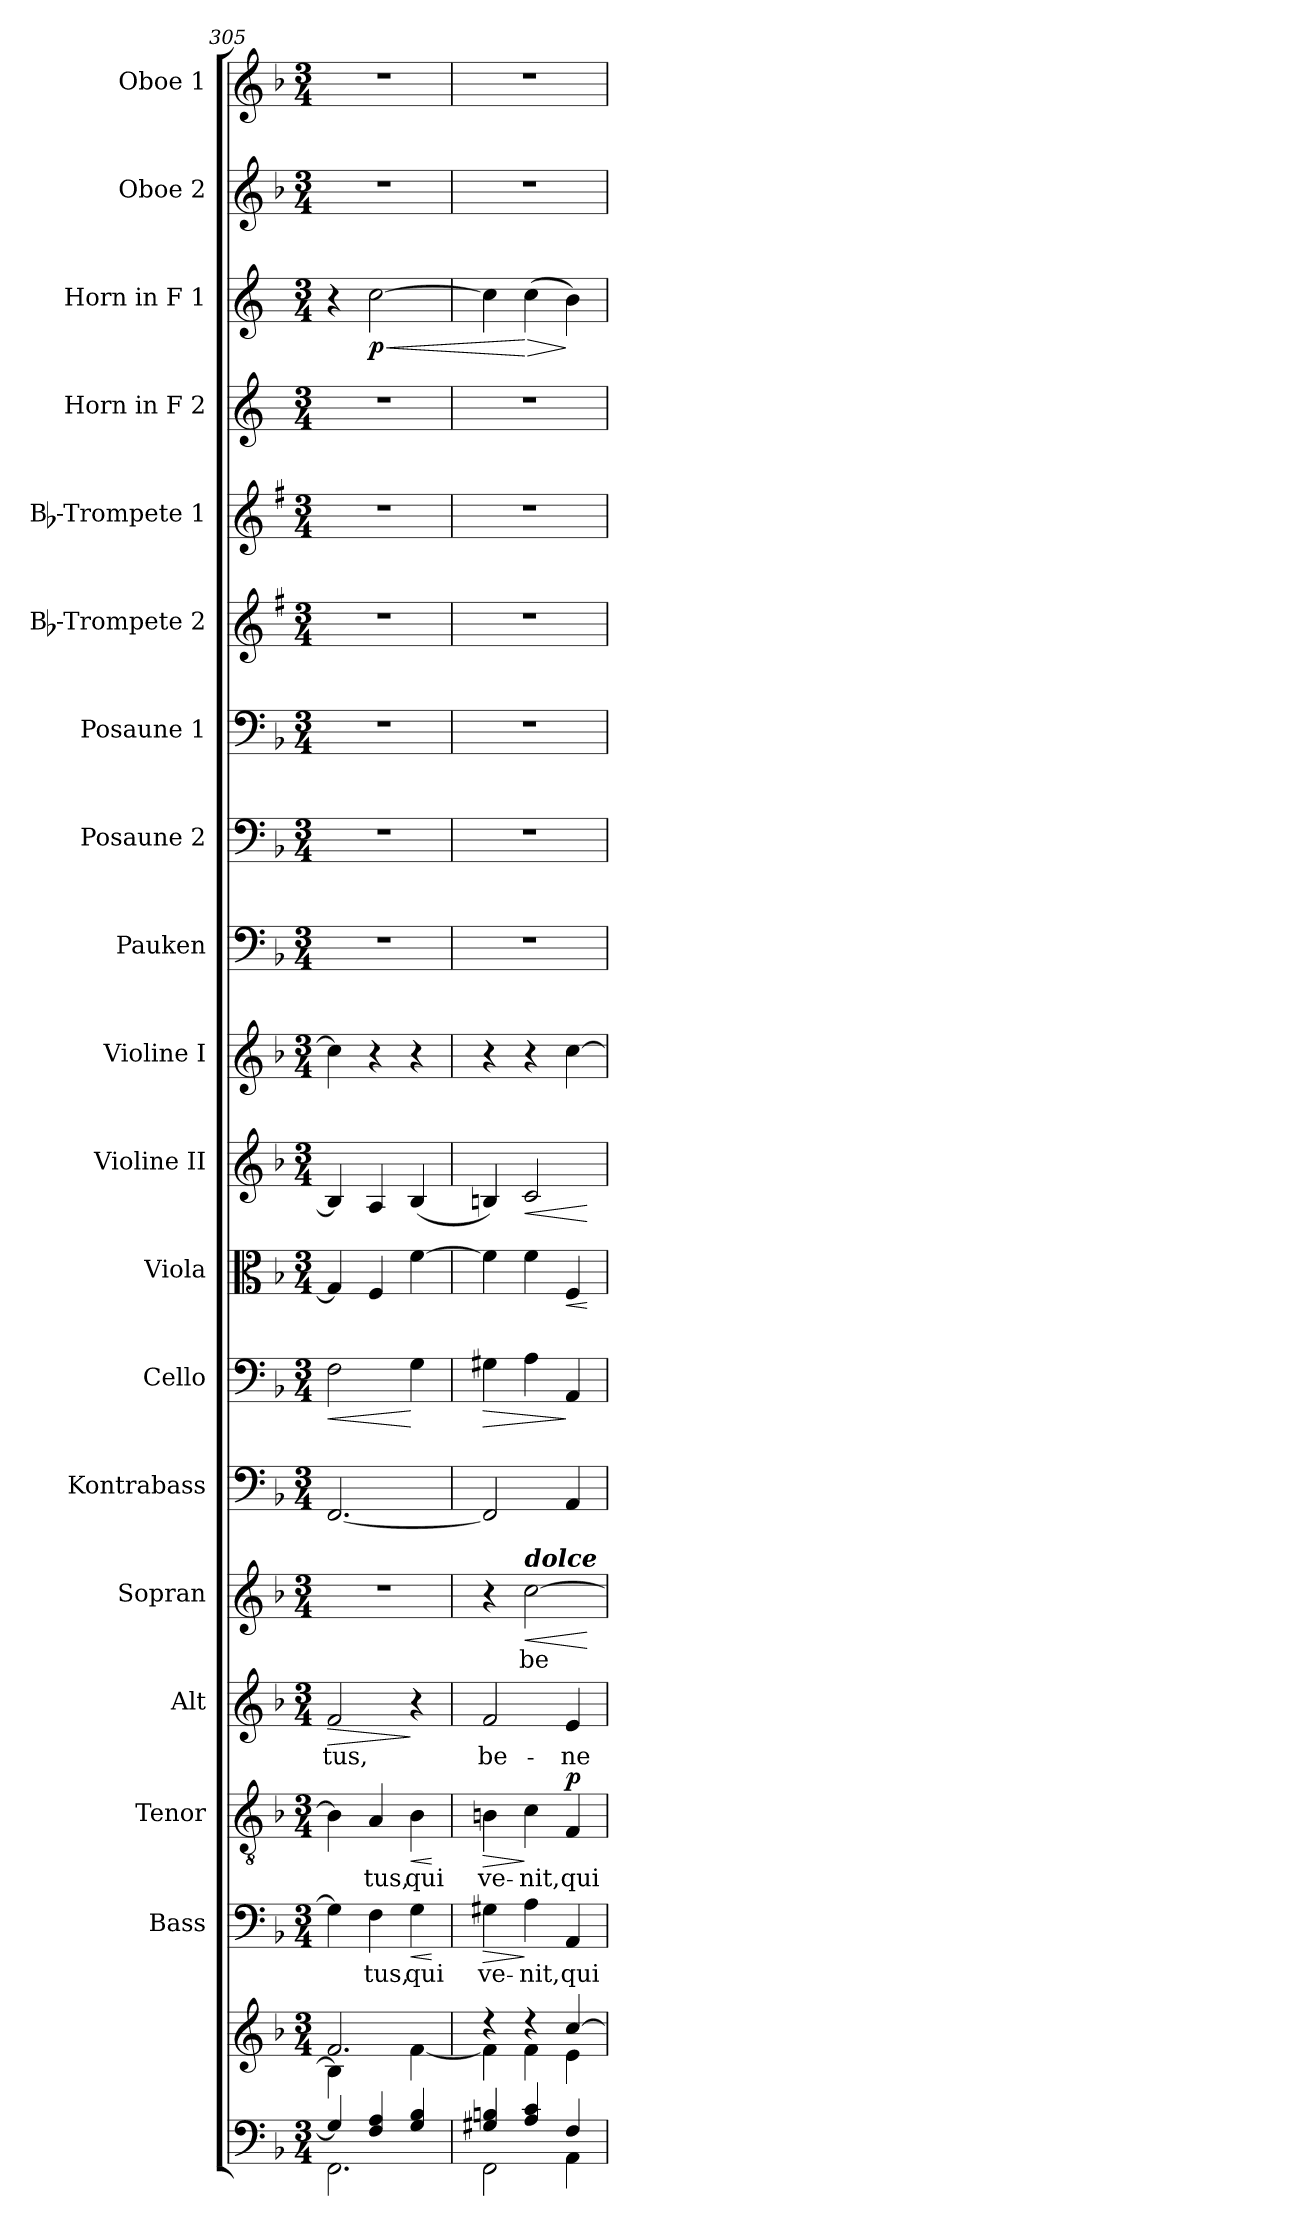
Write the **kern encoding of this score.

**kern	**kern	**kern	**text	**dynam	**kern	**text	**dynam	**kern	**text	**dynam	**kern	**text	**dynam	**kern	**kern	**dynam	**kern	**dynam	**kern	**dynam	**kern	**kern	**kern	**kern	**kern	**kern	**kern	**kern	**dynam	**kern	**kern
*part19	*part19	*part18	*part18	*part18	*part17	*part17	*part17	*part16	*part16	*part16	*part15	*part15	*part15	*part14	*part13	*part13	*part12	*part12	*part11	*part11	*part10	*part9	*part8	*part7	*part6	*part5	*part4	*part3	*part3	*part2	*part1
*staff20	*staff19	*staff18	*staff18	*staff18	*staff17	*staff17	*staff17	*staff16	*staff16	*staff16	*staff15	*staff15	*staff15	*staff14	*staff13	*staff13	*staff12	*staff12	*staff11	*staff11	*staff10	*staff9	*staff8	*staff7	*staff6	*staff5	*staff4	*staff3	*staff3	*staff2	*staff1
*	*	*I"Bass	*	*	*I"Tenor	*	*	*I"Alt	*	*	*I"Sopran	*	*	*I"Kontrabass	*I"Cello	*	*I"Viola	*	*I"Violine II	*	*I"Violine I	*I"Pauken	*I"Posaune 2	*I"Posaune 1	*I"Bb-Trompete 2	*I"Bb-Trompete 1	*I"Horn in F 2	*I"Horn in F 1	*	*I"Oboe 2	*I"Oboe 1
*	*	*I'B.	*	*	*I'T.	*	*	*I'A.	*	*	*I'S.	*	*	*I'Kb.	*	*	*I'Vla.	*	*I'Vl. II	*	*I'Vl. I	*I'Pk.	*I'Pos. 2	*I'Pos. 1	*I'Bb Trp. 2	*I'Bb Trp. 1	*	*	*	*I'Ob. 2	*I'Ob. 1
*clefF4	*clefG2	*clefF4	*	*	*clefGv2	*	*	*clefG2	*	*	*clefG2	*	*	*clefF4	*clefF4	*	*clefC3	*	*clefG2	*	*clefG2	*clefF4	*clefF4	*clefF4	*clefG2	*clefG2	*clefG2	*clefG2	*	*clefG2	*clefG2
*	*	*	*	*	*	*	*	*	*	*	*	*	*	*ITrd7c12	*	*	*	*	*	*	*	*	*	*	*ITrd1c2	*ITrd1c2	*ITrd4c7	*ITrd4c7	*	*	*
*k[b-]	*k[b-]	*k[b-]	*	*	*k[b-]	*	*	*k[b-]	*	*	*k[b-]	*	*	*k[b-]	*k[b-]	*	*k[b-]	*	*k[b-]	*	*k[b-]	*k[b-]	*k[b-]	*k[b-]	*k[b-]	*k[b-]	*k[b-]	*k[b-]	*	*k[b-]	*k[b-]
*F:	*F:	*F:	*	*	*F:	*	*	*F:	*	*	*F:	*	*	*F:	*F:	*	*F:	*	*F:	*	*F:	*F:	*F:	*F:	*F:	*F:	*F:	*F:	*	*F:	*F:
*M3/4	*M3/4	*M3/4	*	*	*M3/4	*	*	*M3/4	*	*	*M3/4	*	*	*M3/4	*M3/4	*	*M3/4	*	*M3/4	*	*M3/4	*M3/4	*M3/4	*M3/4	*M3/4	*M3/4	*M3/4	*M3/4	*	*M3/4	*M3/4
=305	=305	=305	=305	=305	=305	=305	=305	=305	=305	=305	=305	=305	=305	=305	=305	=305	=305	=305	=305	=305	=305	=305	=305	=305	=305	=305	=305	=305	=305	=305	=305
*^	*^	*	*	*	*	*	*	*	*	*	*	*	*	*	*	*	*	*	*	*	*	*	*	*	*	*	*	*	*	*	*
!	!	!	!	!	!	!	!	!	!	!	!LO:LY:b	!LO:HP:b	!	!	!	!	!	!LO:HP:b	!	!	!	!	!	!	!	!	!	!	!	!	!	!	!
4G/]	2.FF\	2.f/	4B-\]	4G\]	.	.	4B-\]	.	.	2f/	-tus,	>	2.r	.	.	[2.FFF/	2F\	<	4G/]	.	4B-/]	.	4cc\]	2.r	2.r	2.r	2.r	2.r	2.r	4r	.	2.r	2.r
!	!	!	!	!	!LO:LY:b	!	!	!LO:LY:b	!	!	!	!	!	!	!	!	!	!	!	!	!	!	!	!	!	!	!	!	!	!	!LO:HP:b	!	!
!	!	!	!	!	!	!	!	!	!	!	!	!	!	!	!	!	!	!	!	!	!	!	!	!	!	!	!	!	!	!	!LO:DY:n=1:b	!	!
4F/ 4A/	.	.	4ryy	4F\	-tus,	.	4A/	-tus,	.	.	.	.	.	.	.	.	.	.	4F/	.	4A/	.	4r	.	.	.	.	.	.	[2f\	< p	.	.
!	!	!	!	!	!LO:LY:b	!LO:HP:b	!	!LO:LY:b	!LO:HP:b	!	!	!	!	!	!	!	!	!	!	!	!	!	!	!	!	!	!	!	!	!	!	!	!
4G/ 4B-/	.	.	[<4f\	4G\	qui	<	4B-\	qui	<	4r	.	]	.	.	.	.	4G\	[	[4f\	.	(<4B-/	.	4r	.	.	.	.	.	.	.	.	.	.
*v	*v	*	*	*	*	*	*	*	*	*	*	*	*	*	*	*	*	*	*	*	*	*	*	*	*	*	*	*	*	*	*	*	*
*	*v	*v	*	*	*	*	*	*	*	*	*	*	*	*	*	*	*	*	*	*	*	*	*	*	*	*	*	*	*	*	*	*
.	.	.	.	[	.	.	[	.	.	.	.	.	.	.	.	.	.	.	.	.	.	.	.	.	.	.	.	.	.	.	.
=306	=306	=306	=306	=306	=306	=306	=306	=306	=306	=306	=306	=306	=306	=306	=306	=306	=306	=306	=306	=306	=306	=306	=306	=306	=306	=306	=306	=306	=306	=306	=306
*^	*^	*	*	*	*	*	*	*	*	*	*	*	*	*	*	*	*	*	*	*	*	*	*	*	*	*	*	*	*	*	*
!	!	!	!	!	!LO:LY:b	!LO:HP:b	!	!LO:LY:b	!LO:HP:b	!	!LO:LY:b	!	!	!	!	!	!	!LO:HP:b	!	!	!	!	!	!	!	!	!	!	!	!	!	!	!
4G#X/ 4Bn/	2FF\	4rdd	4f\]	4G#X\	ve-	>	4Bn\	ve-	>	2f/	be-	.	4r	.	.	2FFF/]	4G#X\	>	4f\]	.	4Bn/)	.	4r	2.r	2.r	2.r	2.r	2.r	2.r	4f\]	.	2.r	2.r
!	!	!	!	!	!	!	!	!	!	!	!	!	!LO:TX:a:Bi:t=dolce	!	!	!	!	!	!	!	!	!	!	!	!	!	!	!	!	!	!	!	!
!	!	!	!	!	!LO:LY:b	!	!	!LO:LY:b	!	!	!	!	!	!LO:LY:b	!LO:HP:b	!	!	!	!	!	!	!LO:HP:b	!	!	!	!	!	!	!	!	!LO:HP:n=1:b	!	!
4A/ 4c/	.	4rdd	4f\	4A\	-nit,	]	4c\	-nit,	]	.	.	.	[2cc\	be-	<	.	4A\	.	4f\	.	2c/	<	4r	.	.	.	.	.	.	(>4f\	[ >	.	.
!	!	!	!	!	!LO:LY:b	!	!	!LO:LY:b	!LO:DY:a	!	!LO:LY:b	!	!	!	!	!	!	!	!	!LO:HP:b	!	!	!	!	!	!	!	!	!	!	!	!	!
4F/	4AA\	[>4cc/	4e\	4AA/	qui	.	4F/	qui	p	4e/	-ne-	.	.	.	.	4AAA/	4AA/	]	4F/	<	.	.	[4cc\	.	.	.	.	.	.	4e\)	]	.	.
*v	*v	*	*	*	*	*	*	*	*	*	*	*	*	*	*	*	*	*	*	*	*	*	*	*	*	*	*	*	*	*	*	*	*
*	*v	*v	*	*	*	*	*	*	*	*	*	*	*	*	*	*	*	*	*	*	*	*	*	*	*	*	*	*	*	*	*	*
.	.	.	.	.	.	.	.	.	.	.	.	.	[	.	.	.	.	[	.	[	.	.	.	.	.	.	.	.	.	.	.
=	=	=	=	=	=	=	=	=	=	=	=	=	=	=	=	=	=	=	=	=	=	=	=	=	=	=	=	=	=	=	=
*-	*-	*-	*-	*-	*-	*-	*-	*-	*-	*-	*-	*-	*-	*-	*-	*-	*-	*-	*-	*-	*-	*-	*-	*-	*-	*-	*-	*-	*-	*-	*-
